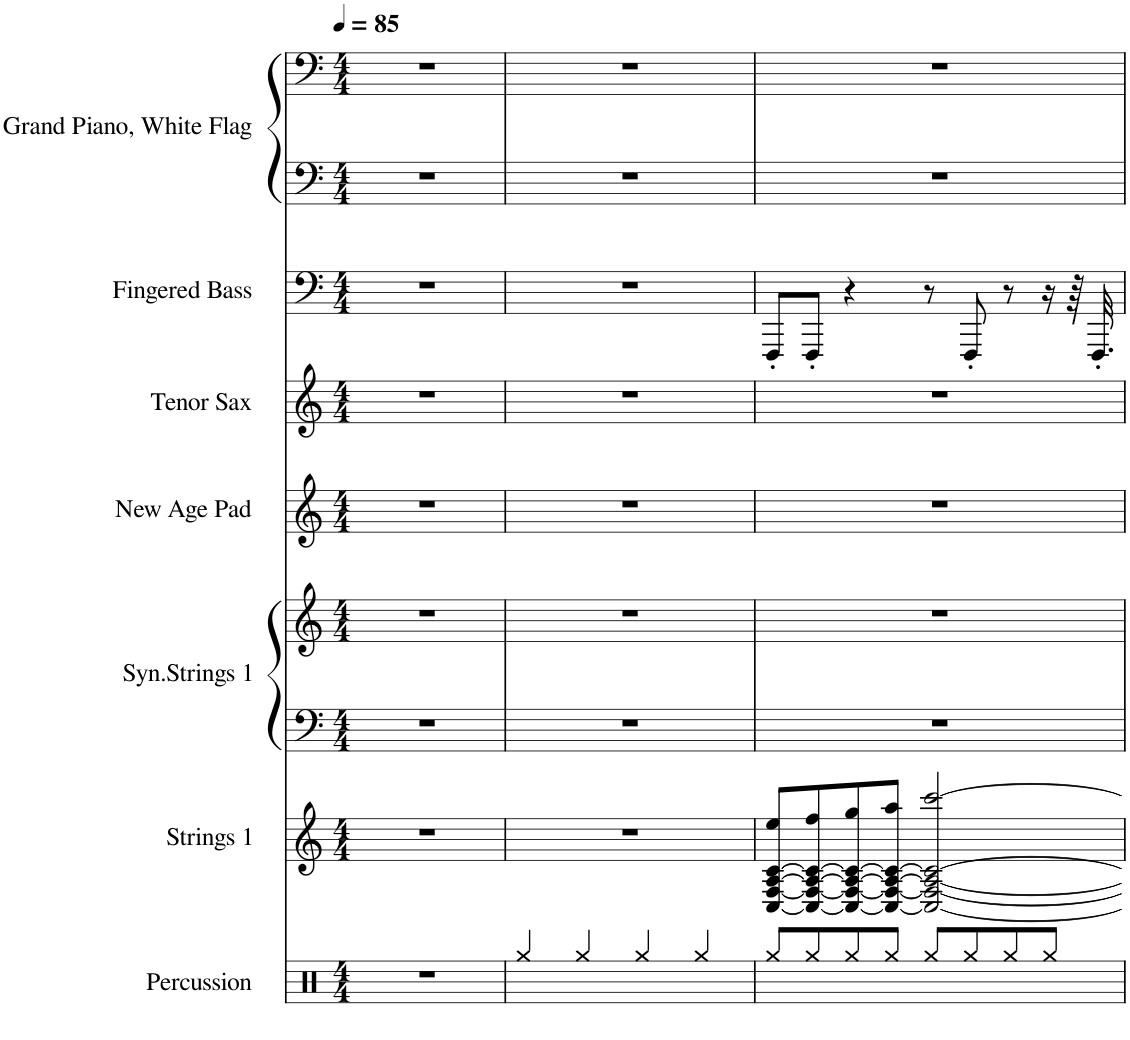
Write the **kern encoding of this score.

**kern	**kern	**kern	**kern	**kern	**kern	**kern	**kern	**kern
*part7	*part6	*part5	*part5	*part4	*part3	*part2	*part1	*part1
*staff9	*staff8	*staff7	*staff6	*staff5	*staff4	*staff3	*staff2	*staff1
*I"Percussion	*I"Strings 1	*I"Syn.Strings 1	*	*I"New Age Pad	*I"Tenor Sax	*I"Fingered Bass	*I"Grand Piano, White Flag	*
*	*I'Str	*I'Str	*	*	*I'T Sax	*	*I'Pno	*
*clefX	*clefG2	*clefF4	*clefG2	*clefG2	*clefG2	*clefF4	*clefF4	*clefF4
*	*	*	*	*	*Trd8c14	*	*	*
*k[]	*k[]	*k[]	*k[]	*k[]	*k[]	*k[]	*k[]	*k[]
*M4/4	*M4/4	*M4/4	*M4/4	*M4/4	*M4/4	*M4/4	*M4/4	*M4/4
*MM85	*MM85	*MM85	*MM85	*MM85	*MM85	*MM85	*MM85	*MM85
=1	=1	=1	=1	=1	=1	=1	=1	=1
1r	1r	1r	1r	1r	1r	1r	1r	1r
=2	=2	=2	=2	=2	=2	=2	=2	=2
4Rgg/	1r	1r	1r	1r	1r	1r	1r	1r
4Rgg/	.	.	.	.	.	.	.	.
4Rgg/	.	.	.	.	.	.	.	.
4Rgg/	.	.	.	.	.	.	.	.
=3	=3	=3	=3	=3	=3	=3	=3	=3
8Rgg/L	[8C/ [8F/ [8A/ [8c/ 8ee/L	1r	1r	1r	1r	8FFF'/L	1r	1r
8Rgg/	8C/_ 8F/_ 8A/_ 8c/_ 8ff/	.	.	.	.	8FFF'/J	.	.
8Rgg/	8C/_ 8F/_ 8A/_ 8c/_ 8gg/	.	.	.	.	4r	.	.
8Rgg/J	8C/_ 8F/_ 8A/_ 8c/_ 8aa/J	.	.	.	.	.	.	.
8Rgg/L	2C/_ 2F/_ 2A/_ 2c/_ [2ccc/	.	.	.	.	8r	.	.
8Rgg/	.	.	.	.	.	8FFF'/	.	.
8Rgg/	.	.	.	.	.	8r	.	.
8Rgg/J	.	.	.	.	.	16r	.	.
.	.	.	.	.	.	64r	.	.
.	.	.	.	.	.	32.FFF'/	.	.
=	=	=	=	=	=	=	=	=
*-	*-	*-	*-	*-	*-	*-	*-	*-
